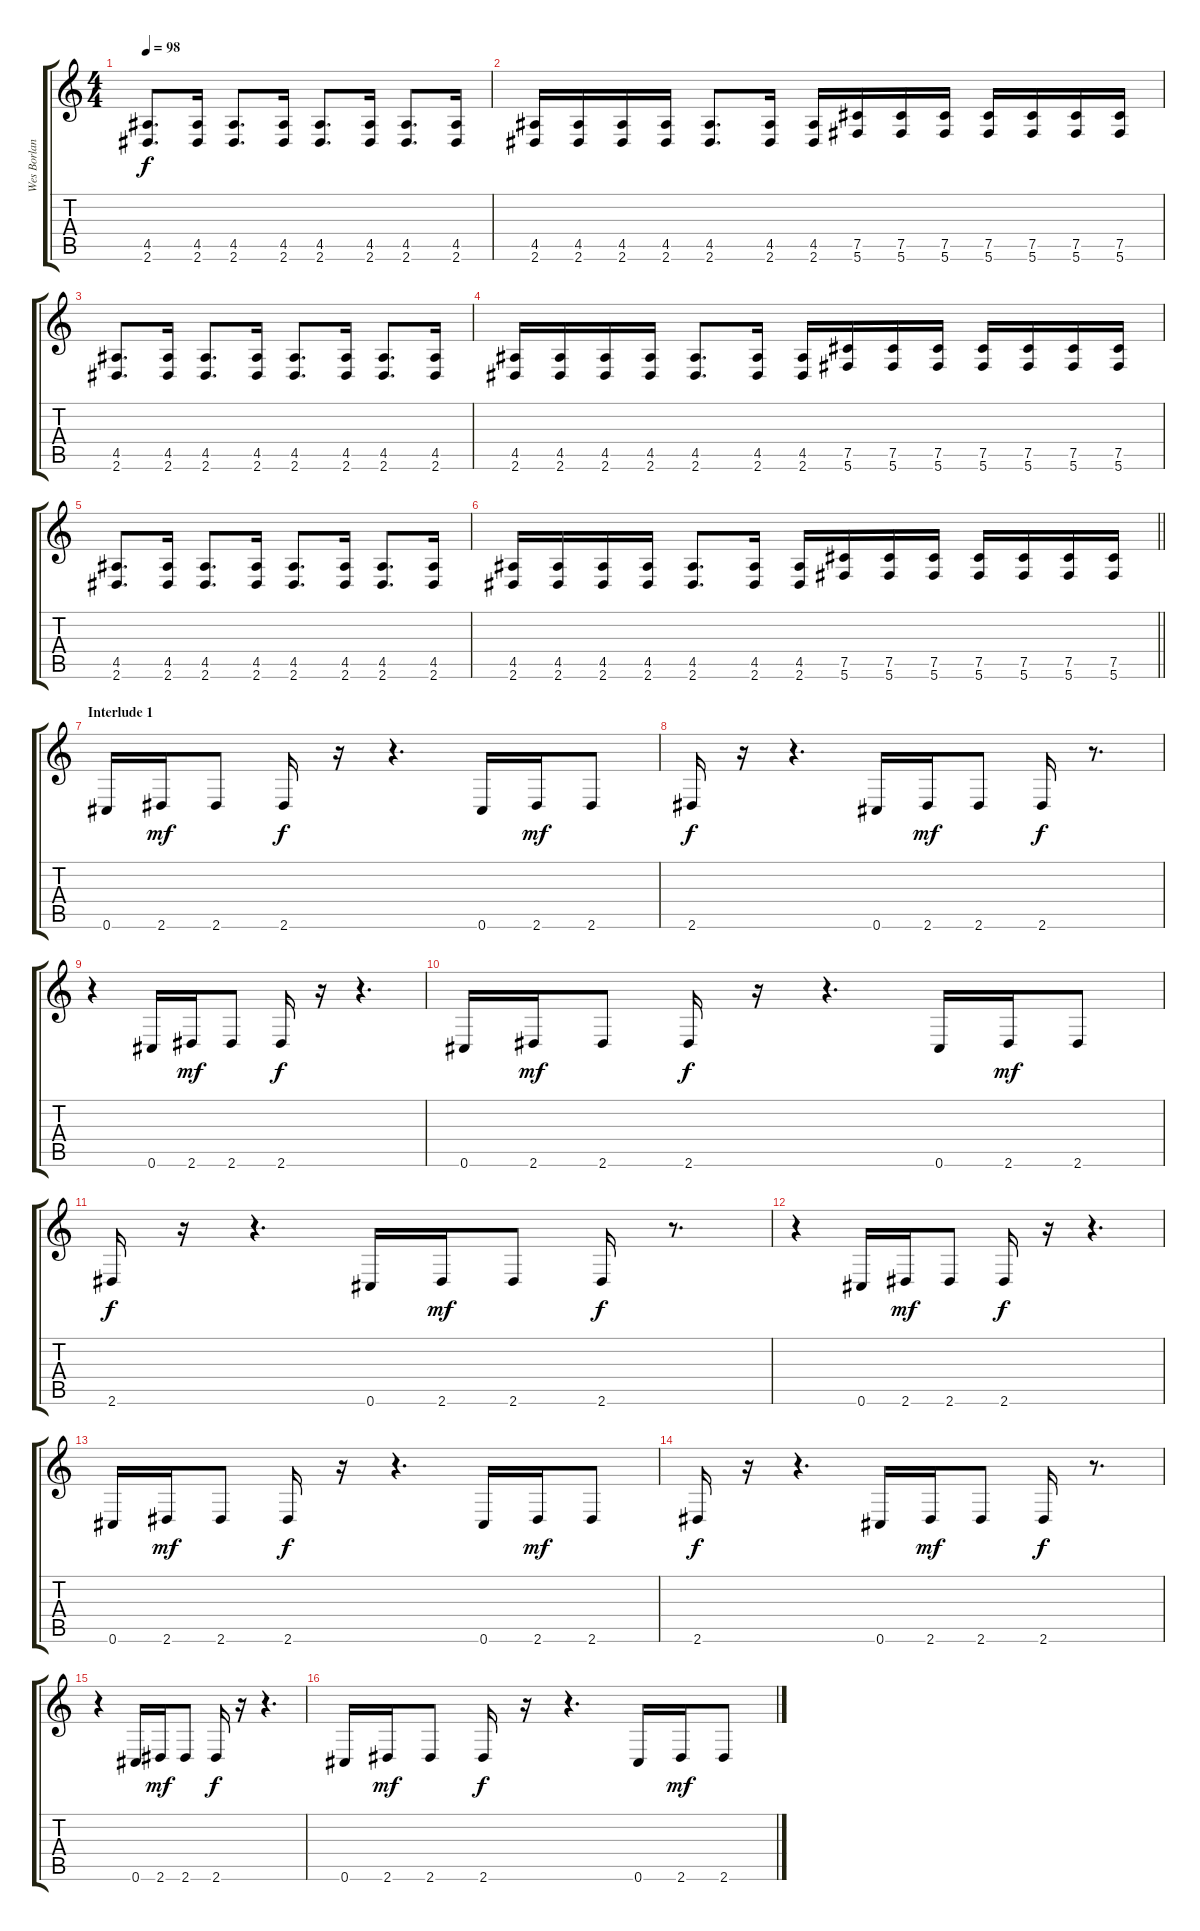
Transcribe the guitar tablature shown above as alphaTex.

\track ("Wes Borland (Guitar)" "Wes Borlan") {instrument acousticguitarnylon}
\staff {score tabs}
\tuning (Db4 Ab3 E3 B2 Gb2 Db2) {hide}
\ts (4 4)
\tempo 98
\clef g2
\ks c
(4.5 2.6).8{d dy f} (4.5 2.6).16 (4.5 2.6).8{d} (4.5 2.6).16 (4.5 2.6).8{d} (4.5 2.6).16 (4.5 2.6).8{d} (4.5 2.6).16 |
(4.5 2.6).16 (4.5 2.6).16 (4.5 2.6).16 (4.5 2.6).16 (4.5 2.6).8{d} (4.5 2.6).16 (4.5 2.6).16 (7.5 5.6).16 (7.5 5.6).16 (7.5 5.6).16 (7.5 5.6).16 (7.5 5.6).16 (7.5 5.6).16 (7.5 5.6).16 |
(4.5 2.6).8{d} (4.5 2.6).16 (4.5 2.6).8{d} (4.5 2.6).16 (4.5 2.6).8{d} (4.5 2.6).16 (4.5 2.6).8{d} (4.5 2.6).16 |
(4.5 2.6).16 (4.5 2.6).16 (4.5 2.6).16 (4.5 2.6).16 (4.5 2.6).8{d} (4.5 2.6).16 (4.5 2.6).16 (7.5 5.6).16 (7.5 5.6).16 (7.5 5.6).16 (7.5 5.6).16 (7.5 5.6).16 (7.5 5.6).16 (7.5 5.6).16 |
(4.5 2.6).8{d} (4.5 2.6).16 (4.5 2.6).8{d} (4.5 2.6).16 (4.5 2.6).8{d} (4.5 2.6).16 (4.5 2.6).8{d} (4.5 2.6).16 |
\barLineRight lightlight
(4.5 2.6).16 (4.5 2.6).16 (4.5 2.6).16 (4.5 2.6).16 (4.5 2.6).8{d} (4.5 2.6).16 (4.5 2.6).16 (7.5 5.6).16 (7.5 5.6).16 (7.5 5.6).16 (7.5 5.6).16 (7.5 5.6).16 (7.5 5.6).16 (7.5 5.6).16 |
\section ("" "Interlude 1")
0.6.16{volume 13} 2.6.16{dy mf} 2.6.8 2.6.16{dy f} r.16 r.4{d} 0.6.16 2.6.16{dy mf} 2.6.8 |
2.6.16{dy f} r.16 r.4{d} 0.6.16 2.6.16{dy mf} 2.6.8 2.6.16{dy f} r.8{d} |
r.4 0.6.16 2.6.16{dy mf} 2.6.8 2.6.16{dy f} r.16 r.4{d} |
0.6.16 2.6.16{dy mf} 2.6.8 2.6.16{dy f} r.16 r.4{d} 0.6.16 2.6.16{dy mf} 2.6.8 |
2.6.16{dy f} r.16 r.4{d} 0.6.16 2.6.16{dy mf} 2.6.8 2.6.16{dy f} r.8{d} |
r.4 0.6.16 2.6.16{dy mf} 2.6.8 2.6.16{dy f} r.16 r.4{d} |
0.6.16 2.6.16{dy mf} 2.6.8 2.6.16{dy f} r.16 r.4{d} 0.6.16 2.6.16{dy mf} 2.6.8 |
2.6.16{dy f} r.16 r.4{d} 0.6.16 2.6.16{dy mf} 2.6.8 2.6.16{dy f} r.8{d} |
r.4 0.6.16 2.6.16{dy mf} 2.6.8 2.6.16{dy f} r.16 r.4{d} |
0.6.16 2.6.16{dy mf} 2.6.8 2.6.16{dy f} r.16 r.4{d} 0.6.16 2.6.16{dy mf} 2.6.8
